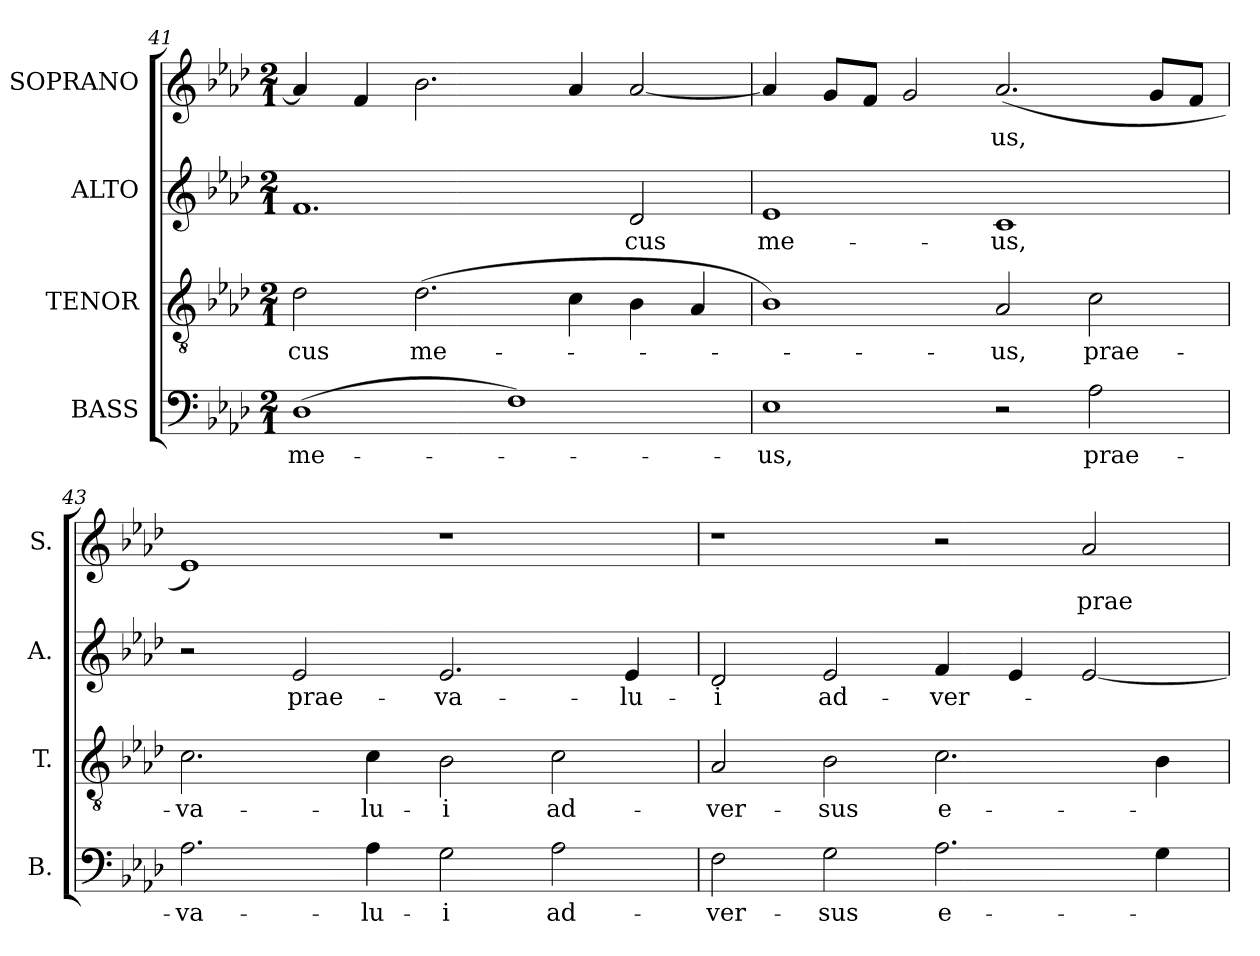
**kern	**text	**kern	**text	**kern	**text	**kern	**text
*part4	*part4	*part3	*part3	*part2	*part2	*part1	*part1
*staff4	*staff4	*staff3	*staff3	*staff2	*staff2	*staff1	*staff1
*I"BASS	*	*I"TENOR	*	*I"ALTO	*	*I"SOPRANO	*
*I'B.	*	*I'T.	*	*I'A.	*	*I'S.	*
!!LO:LB:g=z
*clefF4	*	*clefGv2	*	*clefG2	*	*clefG2	*
*	*	*ITrd7c12	*	*	*	*	*
*k[b-e-a-d-]	*	*k[b-e-a-d-]	*	*k[b-e-a-d-]	*	*k[b-e-a-d-]	*
*A-:	*	*A-:	*	*A-:	*	*A-:	*
*M2/1	*	*M2/1	*	*M2/1	*	*M2/1	*
=41	=41	=41	=41	=41	=41	=41	=41
!	!LO:LY:b:color=#000000	!	!	!	!	!	!
!	!	!	!LO:LY:b:color=#000000	!	!	!	!
(1D-i	me-	2D-i\	-cus	1.fi	.	4a-i/]	.
.	.	.	.	.	.	4fi/	.
!	!	!	!LO:LY:b:color=#000000	!	!	!	!
.	.	(2.D-i\	me-	.	.	2.b-i\	.
1Fi)	.	.	.	.	.	.	.
.	.	4Ci\	.	.	.	4a-i/	.
!	!	!	!	!	!LO:LY:b:color=#000000	!	!
.	.	4BB-i\	.	2d-i/	-cus	[2a-i/	.
.	.	4AA-i/	.	.	.	.	.
=42	=42	=42	=42	=42	=42	=42	=42
!	!LO:LY:b:color=#000000	!	!	!	!	!	!
!	!	!	!	!	!LO:LY:b:color=#000000	!	!
1E-i	-us,	1BB-i)	.	1e-i	me-	4a-i/]	.
.	.	.	.	.	.	8gi/L	.
.	.	.	.	.	.	8fi/J	.
.	.	.	.	.	.	2gi/	.
!	!	!	!LO:LY:b:color=#000000	!	!	!	!
!	!	!	!	!	!LO:LY:b:color=#000000	!	!
!	!	!	!	!	!	!	!LO:LY:b:color=#000000
2r	.	2AA-i/	-us,	1ci	-us,	(2.a-i/	-us,
!	!LO:LY:b:color=#000000	!	!	!	!	!	!
!	!	!	!LO:LY:b:color=#000000	!	!	!	!
2A-i\	prae-	2Ci\	prae-	.	.	.	.
.	.	.	.	.	.	8gi/L	.
.	.	.	.	.	.	8fi/J	.
=43	=43	=43	=43	=43	=43	=43	=43
!	!LO:LY:b:color=#000000	!	!	!	!	!	!
!	!	!	!LO:LY:b:color=#000000	!	!	!	!
2.A-i\	-va-	2.Ci\	-va-	2r	.	1e-i)	.
!	!	!	!	!	!LO:LY:b:color=#000000	!	!
.	.	.	.	2e-i/	prae-	.	.
!	!LO:LY:b:color=#000000	!	!	!	!	!	!
!	!	!	!LO:LY:b:color=#000000	!	!	!	!
4A-i\	-lu-	4Ci\	-lu-	.	.	.	.
!	!LO:LY:b:color=#000000	!	!	!	!	!	!
!	!	!	!LO:LY:b:color=#000000	!	!	!	!
!	!	!	!	!	!LO:LY:b:color=#000000	!	!
2Gi\	-i	2BB-i\	-i	2.e-i/	-va-	1r	.
!	!LO:LY:b:color=#000000	!	!	!	!	!	!
!	!	!	!LO:LY:b:color=#000000	!	!	!	!
2A-i\	ad-	2Ci\	ad-	.	.	.	.
!	!	!	!	!	!LO:LY:b:color=#000000	!	!
.	.	.	.	4e-i/	-lu-	.	.
=44	=44	=44	=44	=44	=44	=44	=44
!	!LO:LY:b:color=#000000	!	!	!	!	!	!
!	!	!	!LO:LY:b:color=#000000	!	!	!	!
!	!	!	!	!	!LO:LY:b:color=#000000	!	!
2Fi\	-ver-	2AA-i/	-ver-	2d-i/	-i	1r	.
!	!LO:LY:b:color=#000000	!	!	!	!	!	!
!	!	!	!LO:LY:b:color=#000000	!	!	!	!
!	!	!	!	!	!LO:LY:b:color=#000000	!	!
2Gi\	-sus	2BB-i\	-sus	2e-i/	ad-	.	.
!	!LO:LY:b:color=#000000	!	!	!	!	!	!
!	!	!	!LO:LY:b:color=#000000	!	!	!	!
!	!	!	!	!	!LO:LY:b:color=#000000	!	!
2.A-i\	e-	2.Ci\	e-	4fi/	-ver-	2r	.
.	.	.	.	4e-i/	.	.	.
!	!	!	!	!	!	!	!LO:LY:b:color=#000000
.	.	.	.	[2e-i/	.	2a-i/	prae-
4Gi\	.	4BB-i\	.	.	.	.	.
=	=	=	=	=	=	=	=
*-	*-	*-	*-	*-	*-	*-	*-
